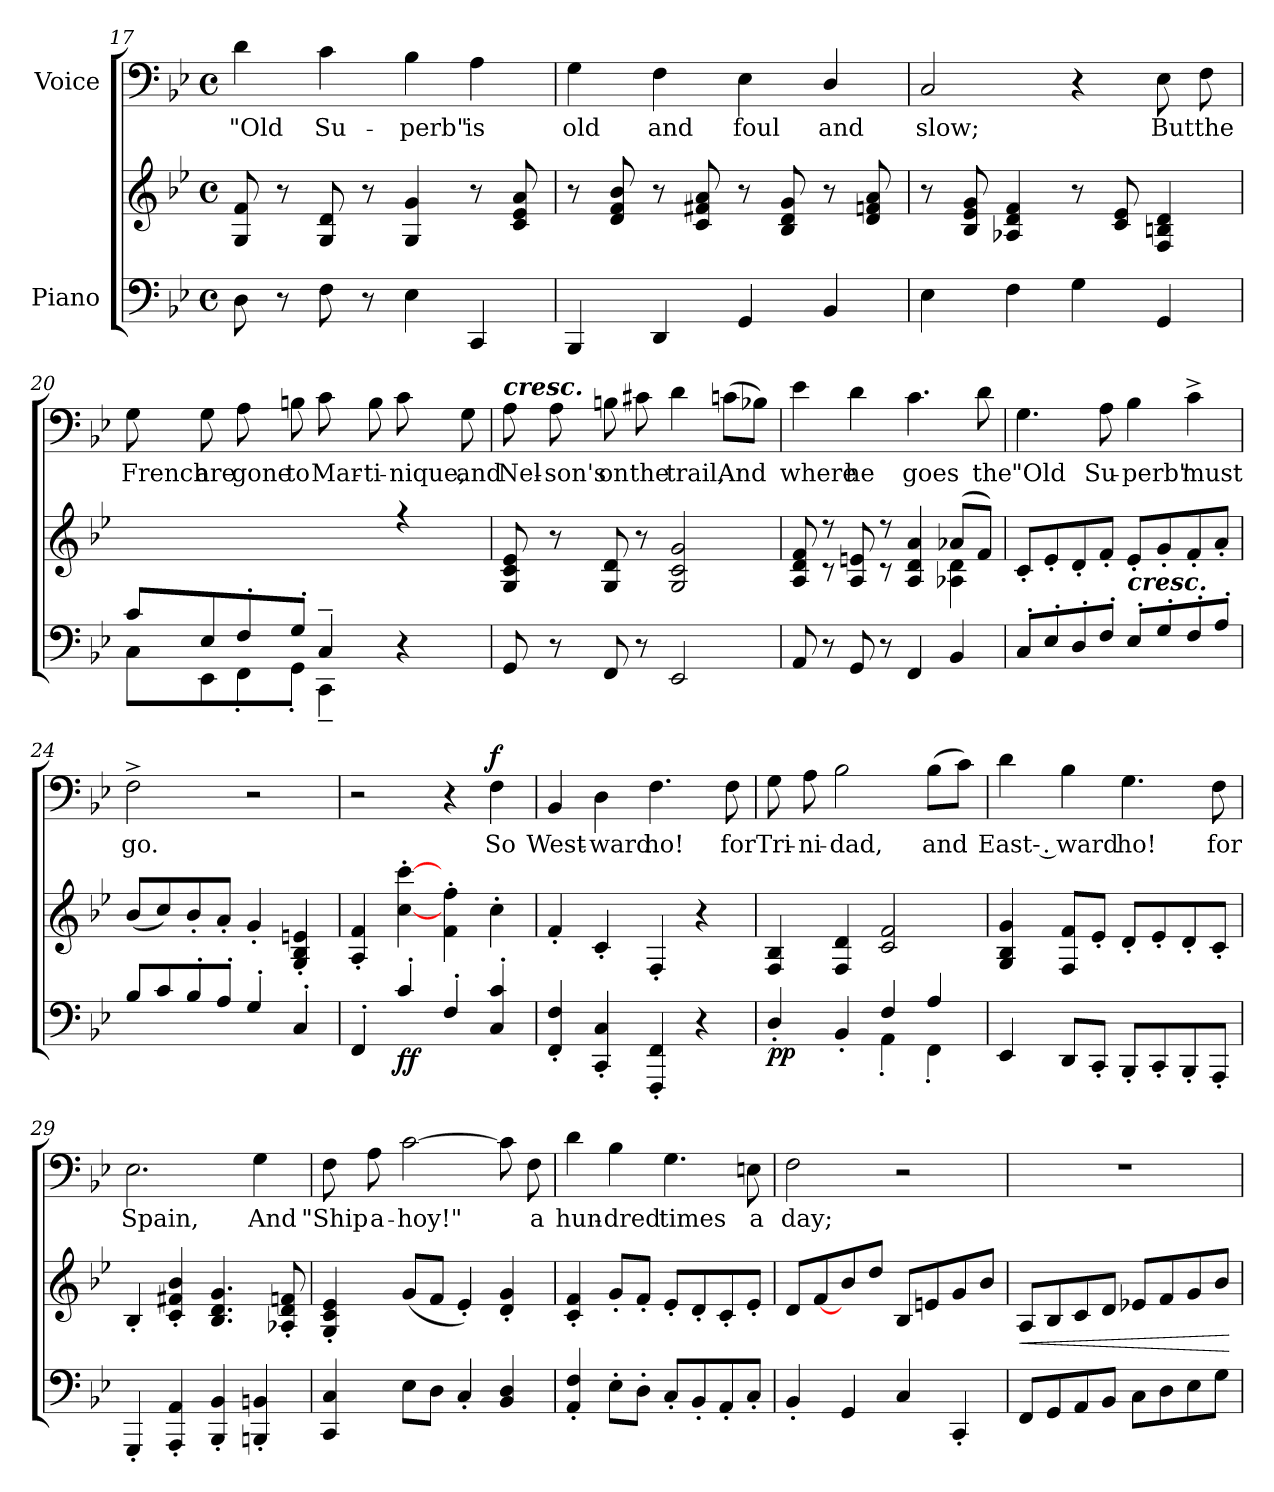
**kern	**kern	**dynam	**kern	**text	**dynam
*part2	*part2	*part2	*part1	*part1	*part1
*staff3	*staff2	*staff2/3	*staff1	*staff1	*staff1
*I"Piano	*	*	*I"Voice	*	*
!!LO:LB:g=z
*clefF4	*clefG2	*	*clefF4	*	*
*k[b-e-]	*k[b-e-]	*	*k[b-e-]	*	*
*B-:	*B-:	*	*B-:	*	*
*M4/4	*M4/4	*	*M4/4	*	*
*met(c)	*met(c)	*	*met(c)	*	*
=17	=17	=17	=17	=17	=17
!	!	!	!	!LO:LY:b	!
8D	8G 8f	.	4d	"Old	.
8r	8r	.	.	.	.
!	!	!	!	!LO:LY:b	!
8F	8G 8d	.	4c	Su-	.
8r	8r	.	.	.	.
!	!	!	!	!LO:LY:b	!
4E-	4G 4g	.	4B-	-perb"	.
!	!	!	!	!LO:LY:b	!
4CC	8r	.	4A	is	.
.	8c 8e- 8a	.	.	.	.
=18	=18	=18	=18	=18	=18
!	!	!	!	!LO:LY:b	!
4BBB-	8r	.	4G	old	.
.	8d 8f 8b-	.	.	.	.
!	!	!	!	!LO:LY:b	!
4DD	8r	.	4F	and	.
.	8c 8f#X 8a	.	.	.	.
!	!	!	!	!LO:LY:b	!
4GG	8r	.	4E-	foul	.
.	8B- 8d 8g	.	.	.	.
!	!	!	!	!LO:LY:b	!
4BB-	8r	.	4D/	and	.
.	8d 8fn 8a	.	.	.	.
!!LO:LB:g=z
=19	=19	=19	=19	=19	=19
!	!	!	!	!LO:LY:b	!
4E-	8r	.	2C	slow;	.
.	8B- 8e- 8g	.	.	.	.
4F	4A-X 4d 4f	.	.	.	.
4G	8r	.	4r	.	.
.	8c 8e-	.	.	.	.
!	!	!	!	!LO:LY:b	!
4GG	4F 4Bn 4d	.	8E-	But	.
!	!	!	!	!LO:LY:b	!
.	.	.	8F	the	.
!!LO:LB:g=z
=20	=20	=20	=20	=20	=20
*^	*^	*	*	*	*
!	!	!	!	!	!	!LO:LY:b	!
8c/L	8C\L	2.ryy	1ryy	.	8G	French	.
!	!	!	!	!	!	!LO:LY:b	!
8E-/	8EE-\	.	.	.	8G	are	.
!	!	!	!	!	!	!LO:LY:b	!
8F'/	8FF'\	.	.	.	8A	gone	.
!	!	!	!	!	!	!LO:LY:b	!
8G'/J	8GG'\J	.	.	.	8Bn	to	.
!	!	!	!	!	!	!LO:LY:b	!
4C~/	4CC~\	.	.	.	8c	Mar-	.
!	!	!	!	!	!	!LO:LY:b	!
.	.	.	.	.	8B	-ti-	.
!	!	!	!	!	!	!LO:LY:b	!
4ryy	4r	4r	.	.	8c	-nique,	.
!	!	!	!	!	!	!LO:LY:b	!
.	.	.	.	.	8G	and	.
*v	*v	*	*	*	*	*	*
=21	=21	=21	=21	=21	=21	=21
!	!	!	!	!LO:TX:a:Bi:t=cresc.	!	!
!	!	!	!	!	!LO:LY:b	!
8GG	8G 8c 8e-	2ryy	.	8A	Nel-	.
!	!	!	!	!	!LO:LY:b	!
8r	8r	.	.	8A	-son's	.
!	!	!	!	!	!LO:LY:b	!
8FF	8G 8d	.	.	8Bn	on	.
!	!	!	!	!	!LO:LY:b	!
8r	8r	.	.	8c#X	the	.
!	!	!	!	!	!LO:LY:b	!
2EE-	2G 2c 2g	2ryy	.	4d	trail,	.
!	!	!	!	!	!LO:LY:b	!
.	.	.	.	(>8cnL	And	.
.	.	.	.	8B-XJ)	.	.
!!LO:LB:g=z
=22	=22	=22	=22	=22	=22	=22
!	!	!	!	!	!LO:LY:b	!
8AA	8A 8d 8f	8ryy	.	4e-	where	.
8r	8r	8r	.	.	.	.
!	!	!	!	!	!LO:LY:b	!
8GG	8A 8en	8ryy	.	4d	he	.
8r	8r	8r	.	.	.	.
!	!	!	!	!	!LO:LY:b	!
4FF	4A 4d 4a	4ryy	.	4.c	goes	.
4BB-	(<8a-XL	4A-X\ 4d\	.	.	.	.
!	!	!	!	!	!LO:LY:b	!
.	8fJ)	.	.	8d	the	.
*	*v	*v	*	*	*	*
!!LO:LB:g=z
=23	=23	=23	=23	=23	=23
*^	*	*	*	*	*
!	!	!	!	!	!LO:LY:b	!
8C'L	1ryy	8c'L	.	4.G	"Old	.
8E-'	.	8e-'	.	.	.	.
8D'	.	8d'	.	.	.	.
!	!	!	!	!	!LO:LY:b	!
8F'J	.	8f'J	.	8A	Su-	.
!	!	!LO:TX:b:Bi:t=cresc.	!	!	!	!
!	!	!	!	!	!LO:LY:b	!
8E-'L	.	8e-'L	.	4B-	-perb"	.
8G'	.	8g'	.	.	.	.
!	!	!	!	!	!LO:LY:b	!
8F'	.	8f'	.	4c^	must	.
8A'J	.	8a'J	.	.	.	.
=24	=24	=24	=24	=24	=24	=24
!	!	!	!	!	!LO:LY:b	!
8B-L	1ryy	(<8b-/L	.	2F^	go.	.
8c	.	8cc/)	.	.	.	.
8B-'	.	8b-'/	.	.	.	.
8A'J	.	8a'J	.	.	.	.
4G'	.	4g'	.	2r	.	.
4C'	.	4G' 4B-' 4en'	.	.	.	.
=25	=25	=25	=25	=25	=25	=25
4FF'	1ryy	4A' 4f'	.	2r	.	.
!	!	!	!LO:DY:b=2	!	!	!
!	!	!	!LO:DY:n=1:b	!	!	!
4c'	.	[4cc' [4ccc'	f f	.	.	.
4F'	.	4f' 4ff'	.	4r	.	.
!	!	!	!	!	!LO:LY:b	!LO:DY:b
4C' 4c'	.	4cc'	.	4F	So	f
=26	=26	=26	=26	=26	=26	=26
!	!	!	!	!	!LO:LY:b	!
4FF' 4F'	2ryy	4f'	.	4BB-	West-	.
!	!	!	!	!	!LO:LY:b	!
4CC' 4C'	.	4c'	.	4D	-ward	.
!	!	!	!	!	!LO:LY:b	!
4FFF' 4FF'	2ryy	4F'	.	4.F	ho!	.
4r	.	4r	.	.	.	.
!	!	!	!	!	!LO:LY:b	!
.	.	.	.	8F	for	.
=27	=27	=27	=27	=27	=27	=27
!	!	!	!LO:DY:b=2	!	!LO:LY:b	!
!	!	!	!LO:DY:n=1:b	!	!	!
4D'/	2ryy	4F 4B-	p p	8G	Tri-	.
!	!	!	!	!	!LO:LY:b	!
.	.	.	.	8A	-ni-	.
!	!	!	!	!	!LO:LY:b	!
4BB-'	.	4F 4d	.	2B-	-dad,	.
4F/	4AA'\	2c 2f	.	.	.	.
!	!	!	!	!	!LO:LY:b	!
4A/	4FF'\	.	.	(>8B-L	and	.
.	.	.	.	8cJ)	.	.
!!LO:LB:g=z
=28	=28	=28	=28	=28	=28	=28
!	!	!	!	!	!LO:LY:b	!
4EE-	2ryy	4G 4B- 4g	.	4d	East- .	.
!	!	!	!	!	!LO:LY:b	!
8DDL	.	8F 8fL	.	4B-	ward	.
8CC'J	.	8e-'J	.	.	.	.
!	!	!	!	!	!LO:LY:b	!
8BBB-'L	2ryy	8d'L	.	4.G	ho!	.
8CC'	.	8e-'	.	.	.	.
8BBB-'	.	8d'	.	.	.	.
!	!	!	!	!	!LO:LY:b	!
8AAA'J	.	8c'J	.	8F	for	.
*v	*v	*	*	*	*	*
!!LO:LB:g=z
=29	=29	=29	=29	=29	=29
!	!	!	!	!LO:LY:b	!
4GGG'	4B-'	.	2.E-	Spain,	.
4AAA' 4AA'	4c' 4f#X' 4b-'	.	.	.	.
4BBB-' 4BB-'	4.B- 4.d 4.g	.	.	.	.
!	!	!	!	!LO:LY:b	!
4BBBn' 4BBn'	.	.	4G	And	.
.	8A-X' 8d' 8fn'	.	.	.	.
=30	=30	=30	=30	=30	=30
!	!	!	!	!LO:LY:b	!
4CC 4C	4G' 4c' 4e-'	.	8F	"Ship	.
!	!	!	!	!LO:LY:b	!
.	.	.	8A	a-	.
!	!	!	!	!LO:LY:b	!
8E-L	(<8gL	.	[2c	-hoy!"	.
8DJ	8fJ	.	.	.	.
4C'	4e-')	.	.	.	.
4BB- 4D	4d' 4g'	.	8c]	.	.
!	!	!	!	!LO:LY:b	!
.	.	.	8F	a	.
=31	=31	=31	=31	=31	=31
!	!	!	!	!LO:LY:b	!
4AA' 4F'	4c' 4f'	.	4d	hun-	.
!	!	!	!	!LO:LY:b	!
8E-'L	8g'L	.	4B-	-dred	.
8D'J	8f'J	.	.	.	.
!	!	!	!	!LO:LY:b	!
8C'L	8e-'L	.	4.G	times	.
8BB-'	8d'	.	.	.	.
8AA'	8c'	.	.	.	.
!	!	!	!	!LO:LY:b	!
8C'J	8e-'J	.	8En	a	.
=32	=32	=32	=32	=32	=32
!	!	!	!	!LO:LY:b	!
4BB-'	8dL	.	2F	day;	.
.	[8f	.	.	.	.
4GG	8b-	.	.	.	.
.	8ddJ	.	.	.	.
4C	8B-L	.	2r	.	.
.	8en	.	.	.	.
4CC'	8g	.	.	.	.
.	8b-J	.	.	.	.
!!LO:LB:g=z
=33	=33	=33	=33	=33	=33
!	!	!LO:HP:b	!	!	!
8FFL	8AL	<	1r	.	.
8GG	8B-	.	.	.	.
8AA	8c	.	.	.	.
8BB-J	8dJ	.	.	.	.
8CL	8e-XL	.	.	.	.
8D	8f	.	.	.	.
8E-	8g	.	.	.	.
8GJ	8b-J	.	.	.	.
.	.	[	.	.	.
=	=	=	=	=	=
*-	*-	*-	*-	*-	*-
